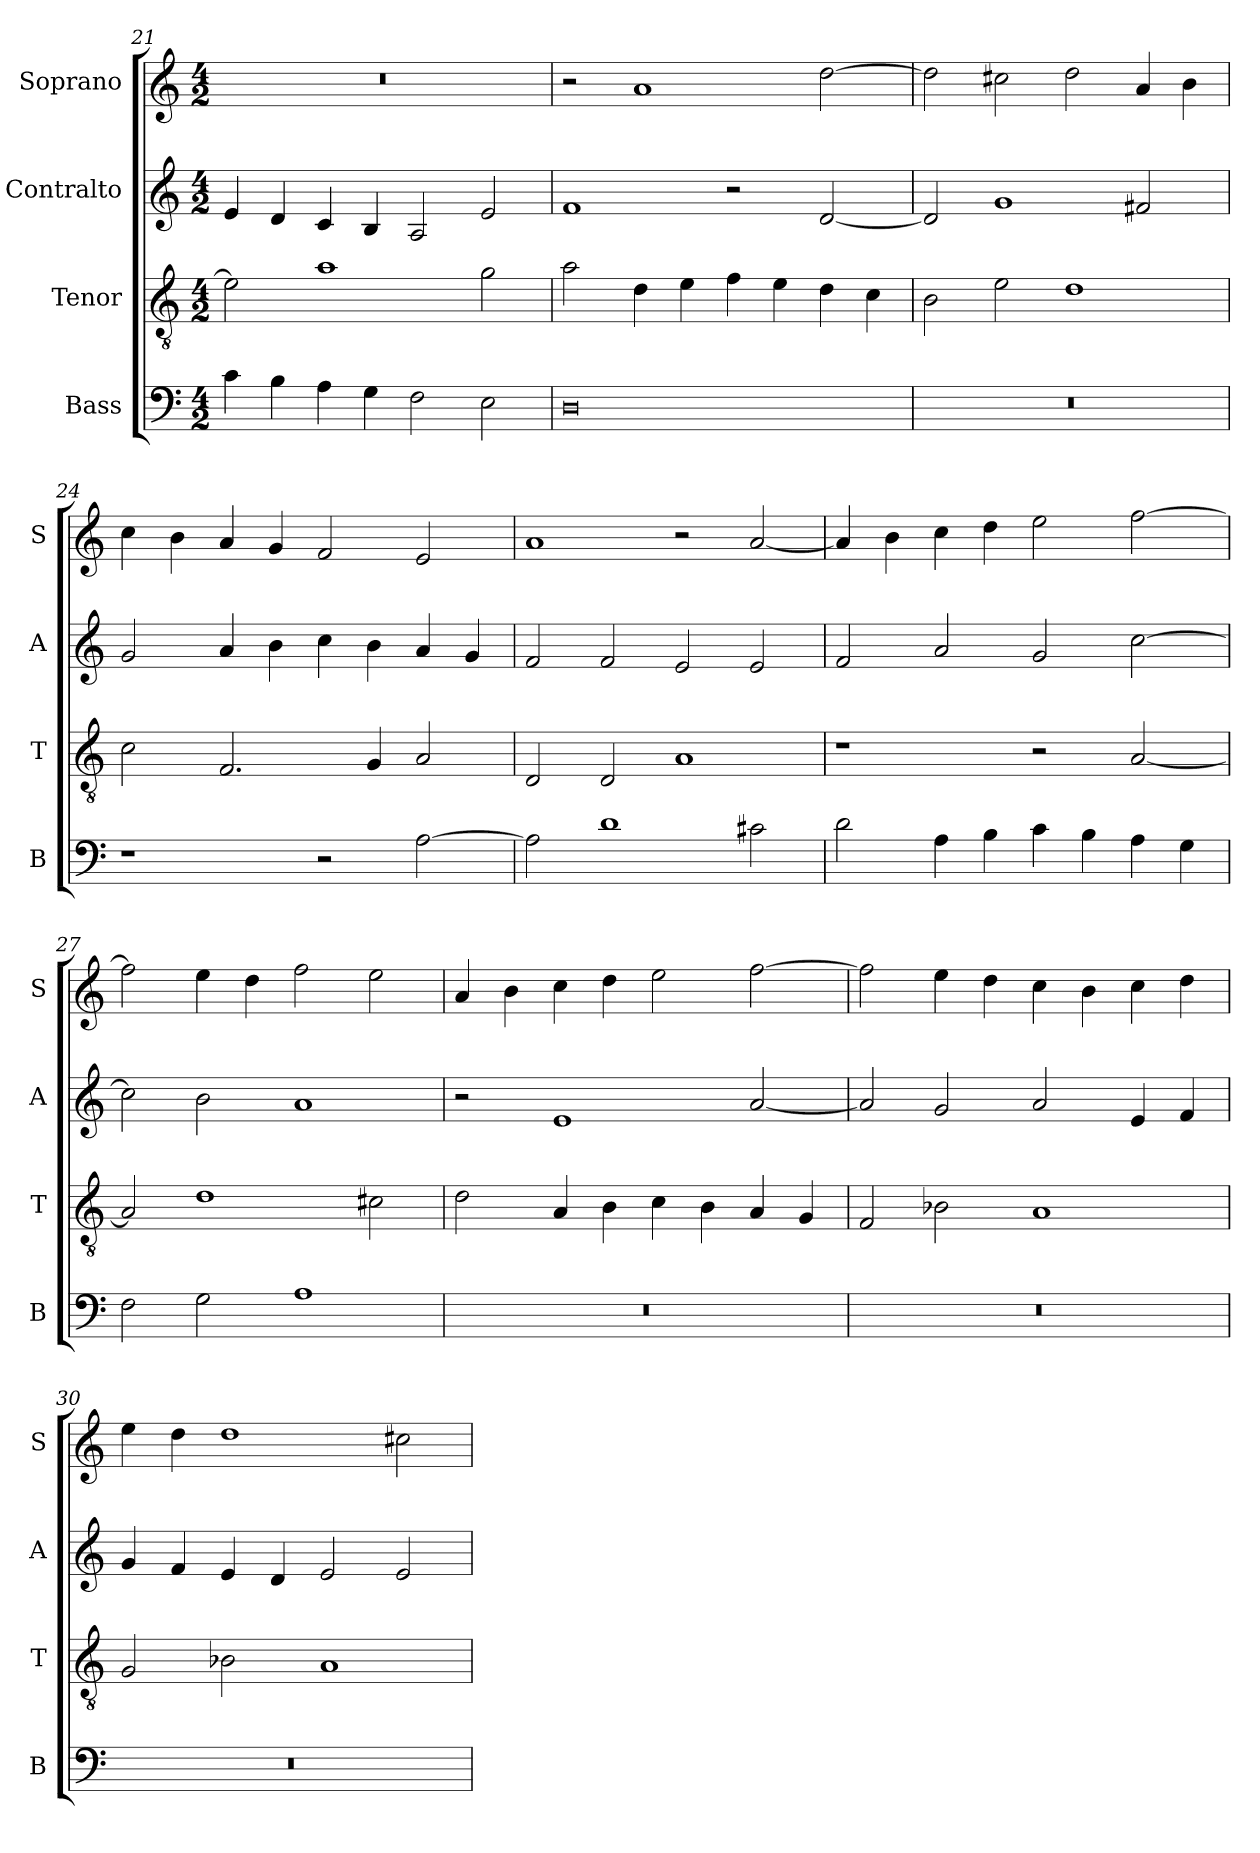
**kern	**kern	**kern	**kern
*part4	*part3	*part2	*part1
*staff4	*staff3	*staff2	*staff1
*I"Bass	*I"Tenor	*I"Contralto	*I"Soprano
*I'B	*I'T	*I'A	*I'S
*clefF4	*clefGv2	*clefG2	*clefG2
*k[]	*k[]	*k[]	*k[]
*A:aeo	*A:aeo	*A:aeo	*A:aeo
*M4/2	*M4/2	*M4/2	*M4/2
=21	=21	=21	=21
4c	2e]	4e	0r
4B	.	4d	.
4A	1a	4c	.
4G	.	4B	.
2F	.	2A	.
2E	2g	2e	.
=22	=22	=22	=22
0D	2a	1f	2r
.	4d	.	1a
.	4e	.	.
.	4f	2r	.
.	4e	.	.
.	4d	[2d	[2dd
.	4c	.	.
=23	=23	=23	=23
0r	2B	2d]	2dd]
.	2e	1g	2cc#X
.	1d	.	2dd
.	.	2f#X	4a
.	.	.	4b
=24	=24	=24	=24
1r	2c	2g	4cc
.	.	.	4b
.	2.F	4a	4a
.	.	4b	4g
2r	.	4cc	2f
.	4G	4b	.
[2A	2A	4a	2e
.	.	4g	.
=25	=25	=25	=25
2A]	2D	2f	1a
1d	2D	2f	.
.	1A	2e	2r
2c#X	.	2e	[2a
=26	=26	=26	=26
2d	1r	2f	4a]
.	.	.	4b
4A	.	2a	4cc
4B	.	.	4dd
4c	2r	2g	2ee
4B	.	.	.
4A	[2A	[2cc	[2ff
4G	.	.	.
=27	=27	=27	=27
2F	2A]	2cc]	2ff]
2G	1d	2b	4ee
.	.	.	4dd
1A	.	1a	2ff
.	2c#X	.	2ee
=28	=28	=28	=28
0r	2d	2r	4a
.	.	.	4b
.	4A	1e	4cc
.	4B	.	4dd
.	4c	.	2ee
.	4B	.	.
.	4A	[2a	[2ff
.	4G	.	.
=29	=29	=29	=29
0r	2F	2a]	2ff]
.	2B-X	2g	4ee
.	.	.	4dd
.	1A	2a	4cc
.	.	.	4b
.	.	4e	4cc
.	.	4f	4dd
=30	=30	=30	=30
0r	2G	4g	4ee
.	.	4f	4dd
.	2B-X	4e	1dd
.	.	4d	.
.	1A	2e	.
.	.	2e	2cc#X
=	=	=	=
*-	*-	*-	*-
